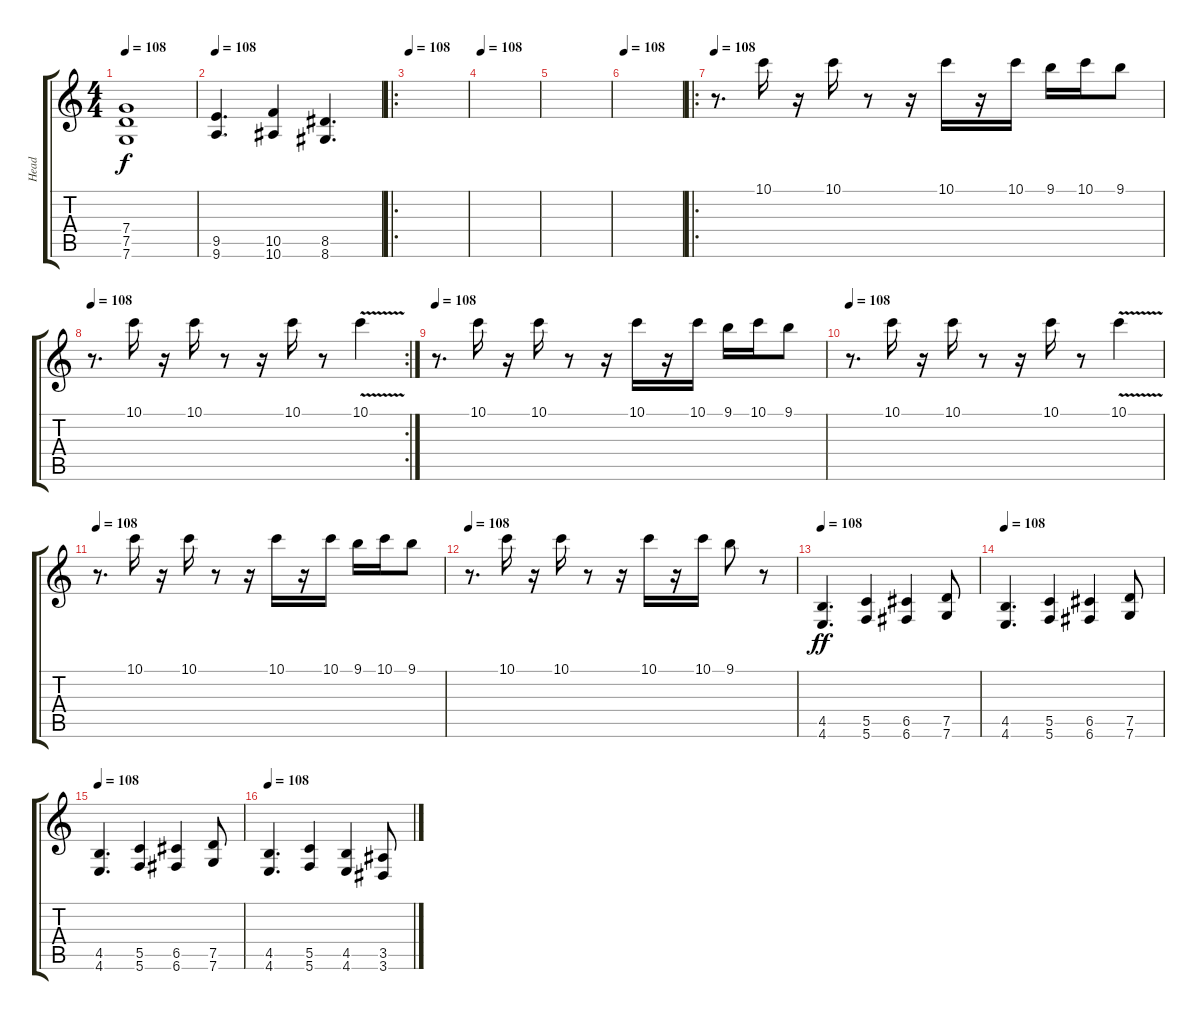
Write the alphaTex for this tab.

\track ("Head" "Head") {instrument distortionguitar}
\staff {score tabs}
\tuning (D4 A3 F3 C3 G2 C2) {hide}
\ts (4 4)
\tempo 108
\clef g2
\ks c
(7.4 7.5 7.6).1{dy f volume 12 balance 1} |
\tempo 108
(9.5 9.6).4{d} (10.5 10.6).4 (8.5 8.6).4{d} |
\ro
\tempo 108
|
\tempo 108
|
|
\tempo 108
|
\ro
\tempo 108
r.8{d} 10.1.16 r.16 10.1.16 r.8 r.16 10.1.16 r.16 10.1.16 9.1.16 10.1.16 9.1.8 |
\rc 2
\tempo 108
r.8{d} 10.1.16 r.16 10.1.16 r.8 r.16 10.1.16 r.8 10.1{v}.4 |
\tempo 108
r.8{d} 10.1.16 r.16 10.1.16 r.8 r.16 10.1.16 r.16 10.1.16 9.1.16 10.1.16 9.1.8 |
\tempo 108
r.8{d} 10.1.16 r.16 10.1.16 r.8 r.16 10.1.16 r.8 10.1{v}.4 |
\tempo 108
r.8{d} 10.1.16 r.16 10.1.16 r.8 r.16 10.1.16 r.16 10.1.16 9.1.16 10.1.16 9.1.8 |
\tempo 108
r.8{d} 10.1.16 r.16 10.1.16 r.8 r.16 10.1.16 r.16 10.1.16 9.1.8 r.8 |
\tempo 108
(4.5 4.6).4{d dy ff} (5.5 5.6).4 (6.5 6.6).4 (7.5 7.6).8 |
\tempo 108
(4.5 4.6).4{d} (5.5 5.6).4 (6.5 6.6).4 (7.5 7.6).8 |
\tempo 108
(4.5 4.6).4{d} (5.5 5.6).4 (6.5 6.6).4 (7.5 7.6).8 |
\tempo 108
(4.5 4.6).4{d} (5.5 5.6).4 (4.5 4.6).4 (3.5 3.6).8
